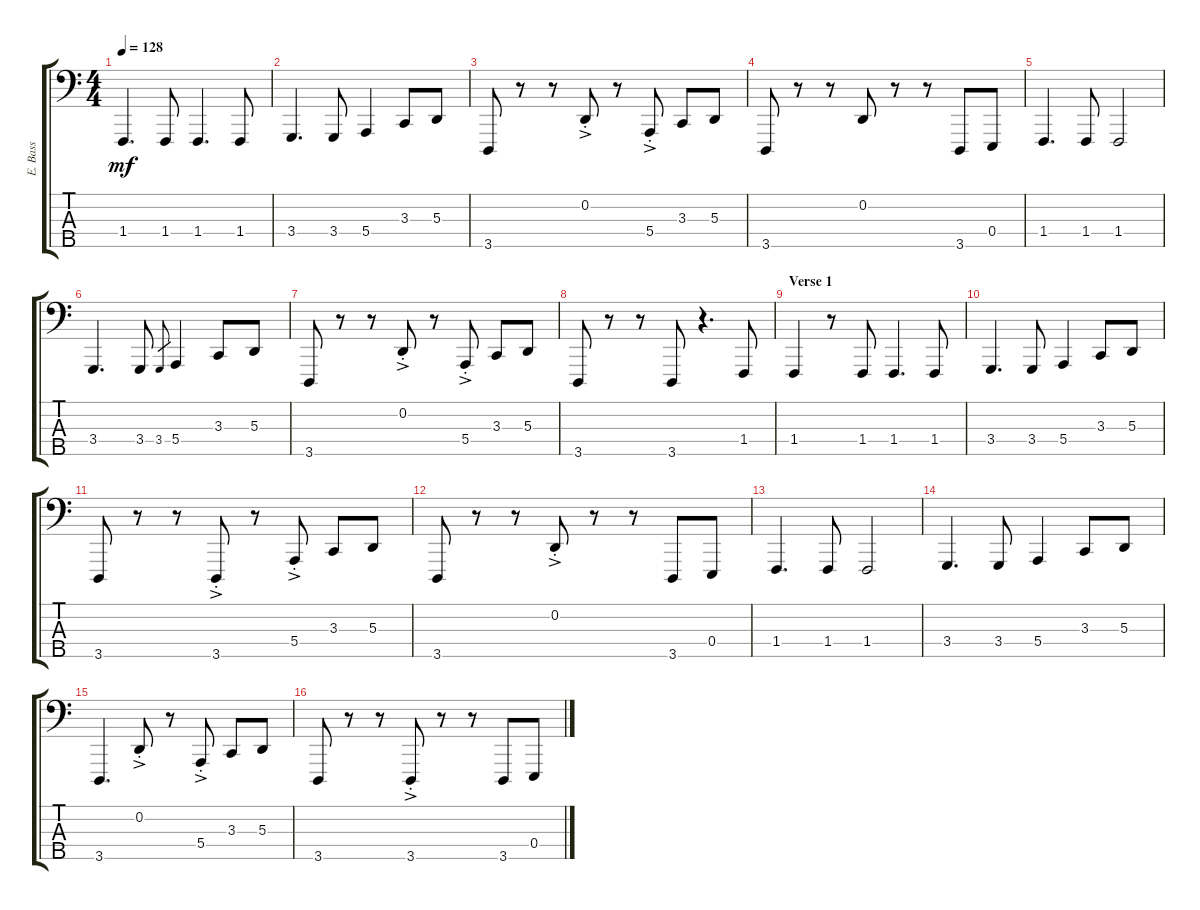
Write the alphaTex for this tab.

\track ("E. Bass" "E. Bass") {instrument brightacousticpiano}
\staff {score tabs}
\tuning (G2 D2 A1 E1 B0) {hide}
\ts (4 4)
\tempo 128
\clef f4
\ks c
1.4.4{d dy mf} 1.4.8 1.4.4{d} 1.4.8 |
3.4.4{d} 3.4.8 5.4.4 3.3.8 5.3.8 |
3.5.8 r.8 r.8 0.2{ac st}.8 r.8 5.4{ac st}.8 3.3.8 5.3.8 |
3.5.8 r.8 r.8 0.2.8 r.8 r.8 3.5.8 0.4.8 |
1.4.4{d} 1.4.8 1.4.2 |
3.4.4{d} 3.4.8 3.4.8{gr} 5.4.4 3.3.8 5.3.8 |
3.5.8 r.8 r.8 0.2{ac st}.8 r.8 5.4{ac st}.8 3.3.8 5.3.8 |
3.5.8 r.8 r.8 3.5.8 r.4{d} 1.4.8 |
\section ("" "Verse 1")
1.4.4 r.8 1.4.8 1.4.4{d} 1.4.8 |
3.4.4{d} 3.4.8 5.4.4 3.3.8 5.3.8 |
3.5.8 r.8 r.8 3.5{ac st}.8 r.8 5.4{ac st}.8 3.3.8 5.3.8 |
3.5.8 r.8 r.8 0.2{ac st}.8 r.8 r.8 3.5.8 0.4.8 |
1.4.4{d} 1.4.8 1.4.2 |
3.4.4{d} 3.4.8 5.4.4 3.3.8 5.3.8 |
3.5.4{d} 0.2{ac st}.8 r.8 5.4{ac st}.8 3.3.8 5.3.8 |
3.5.8 r.8 r.8 3.5{ac st}.8 r.8 r.8 3.5.8 0.4.8
